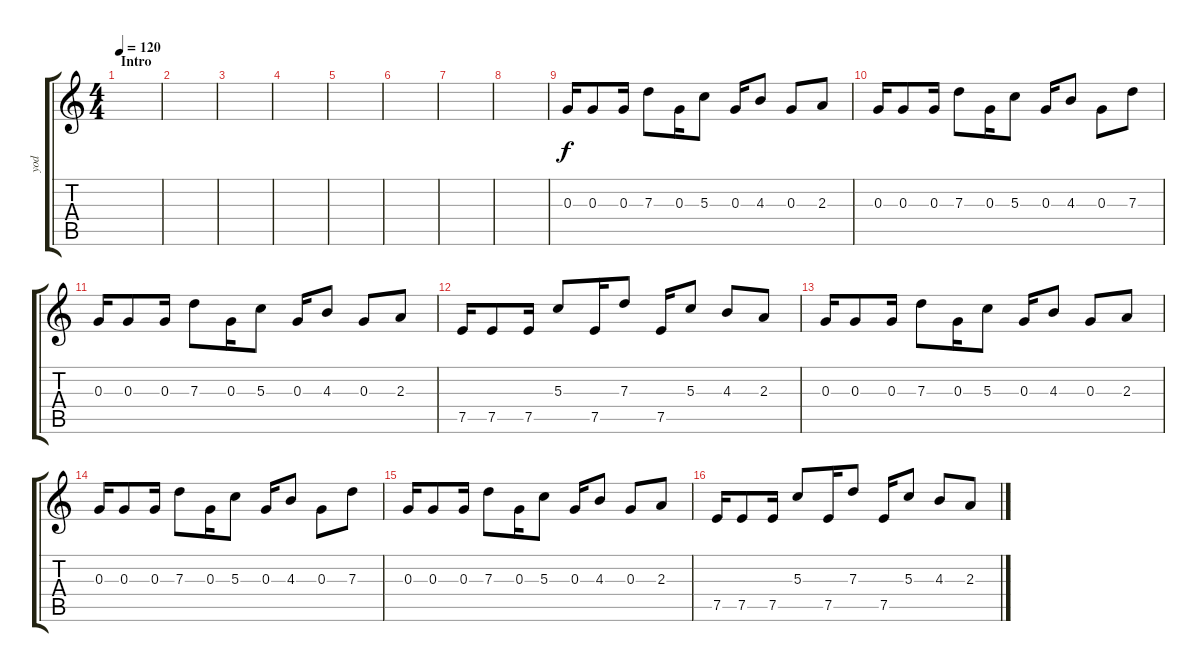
\track ("yod" "yod") {instrument distortionguitar}
\staff {score tabs}
\tuning (E4 B3 G3 D3 A2 E2) {hide}
\ts (4 4)
\section ("" "Intro")
\tempo 120
\clef g2
\ks c
|
|
|
|
|
|
|
|
0.3.16 0.3.8 0.3.16 7.3.8 0.3.16 5.3.8 0.3.16 4.3.8 0.3.8 2.3.8 |
0.3.16 0.3.8 0.3.16 7.3.8 0.3.16 5.3.8 0.3.16 4.3.8 0.3.8 7.3.8 |
0.3.16 0.3.8 0.3.16 7.3.8 0.3.16 5.3.8 0.3.16 4.3.8 0.3.8 2.3.8 |
7.5.16 7.5.8 7.5.16 5.3.8 7.5.16 7.3.8 7.5.16 5.3.8 4.3.8 2.3.8 |
0.3.16 0.3.8 0.3.16 7.3.8 0.3.16 5.3.8 0.3.16 4.3.8 0.3.8 2.3.8 |
0.3.16 0.3.8 0.3.16 7.3.8 0.3.16 5.3.8 0.3.16 4.3.8 0.3.8 7.3.8 |
0.3.16 0.3.8 0.3.16 7.3.8 0.3.16 5.3.8 0.3.16 4.3.8 0.3.8 2.3.8 |
7.5.16 7.5.8 7.5.16 5.3.8 7.5.16 7.3.8 7.5.16 5.3.8 4.3.8 2.3.8
